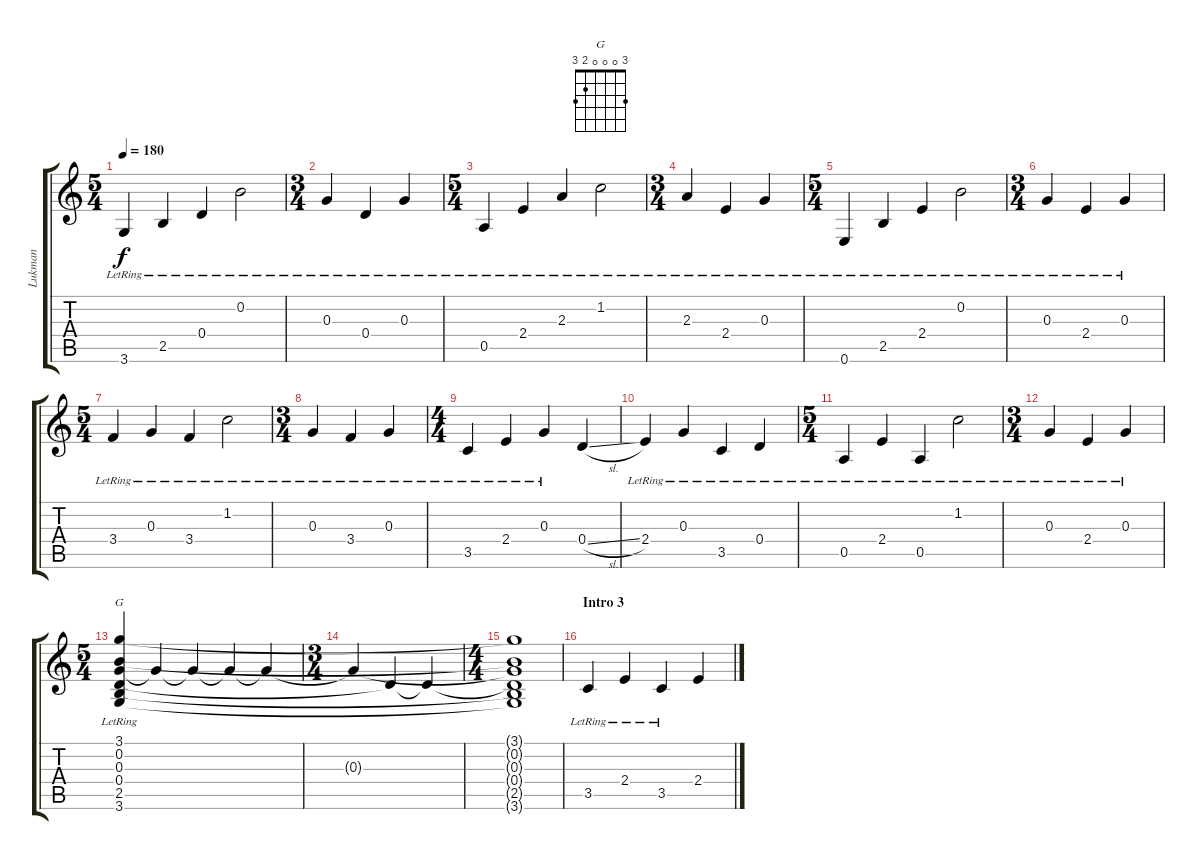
\track ("Lukman" "Lukman") {instrument electricguitarjazz}
\staff {score tabs}
\tuning (E4 B3 G3 D3 A2 E2) {hide}
\chord ("G" 3 0 0 0 2 3)
\ts (5 4)
\tempo 180
\clef g2
\ks c
3.6{lr}.4{dy f} 2.5{lr}.4 0.4{lr}.4 0.2{lr}.2 |
\ts (3 4)
0.3{lr}.4 0.4{lr}.4 0.3{lr}.4 |
\ts (5 4)
0.5{lr}.4 2.4{lr}.4 2.3{lr}.4 1.2{lr}.2 |
\ts (3 4)
2.3{lr}.4 2.4{lr}.4 0.3{lr}.4 |
\ts (5 4)
0.6{lr}.4 2.5{lr}.4 2.4{lr}.4 0.2{lr}.2 |
\ts (3 4)
0.3{lr}.4 2.4{lr}.4 0.3{lr}.4 |
\ts (5 4)
3.4{lr}.4 0.3{lr}.4 3.4{lr}.4 1.2{lr}.2 |
\ts (3 4)
0.3{lr}.4 3.4{lr}.4 0.3{lr}.4 |
\ts (4 4)
3.5{lr}.4 2.4{lr}.4 0.3{lr}.4 0.4{sl}.4 |
2.4{lr}.4 0.3{lr}.4 3.5{lr}.4 0.4{lr}.4 |
\ts (5 4)
0.5{lr}.4 2.4{lr}.4 0.5{lr}.4 1.2{lr}.2 |
\ts (3 4)
0.3{lr}.4 2.4{lr}.4 0.3{lr}.4 |
\ts (5 4)
(3.1{lr} 0.2{lr} 0.3{lr} 0.4{lr} 2.5{lr} 3.6{lr}).4{ch "G"} 0.3{t}.4 0.3{t}.4 0.3{t}.4 0.3{t}.4 |
\ts (3 4)
0.3{t}.4 0.4{t}.4 0.4{t}.4 |
\ts (4 4)
(3.1{t} 0.2{t} 0.3{t} 0.4{t} 2.5{t} 3.6{t}).1 |
\section ("" "Intro 3")
3.5{lr}.4 2.4{lr}.4 3.5{lr}.4 2.4{sl}.4
